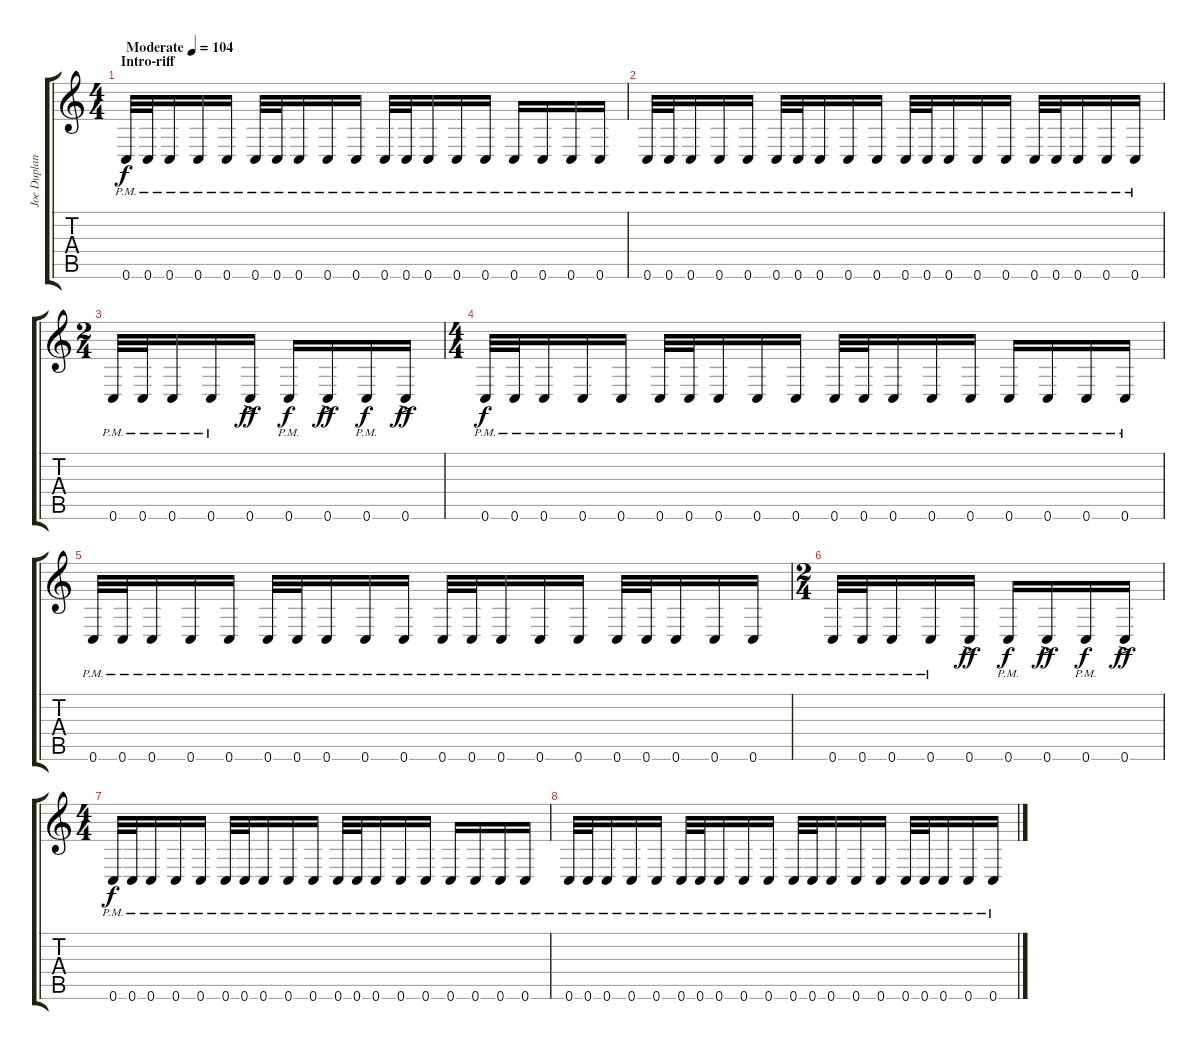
\track ("Joe Duplantier" "Joe Duplan") {instrument overdrivenguitar}
\staff {score tabs}
\tuning (D4 A3 F3 C3 G2 C2) {hide}
\ts (4 4)
\section ("" "Intro-riff")
\tempo (104 "Moderate")
\clef g2
\ks c
0.6{pm}.32{dy f instrument overdrivenguitar} 0.6{pm}.32 0.6{pm}.16 0.6{pm}.16 0.6{pm}.16 0.6{pm}.32 0.6{pm}.32 0.6{pm}.16 0.6{pm}.16 0.6{pm}.16 0.6{pm}.32 0.6{pm}.32 0.6{pm}.16 0.6{pm}.16 0.6{pm}.16 0.6{pm}.16 0.6{pm}.16 0.6{pm}.16 0.6{pm}.16 |
0.6{pm}.32 0.6{pm}.32 0.6{pm}.16 0.6{pm}.16 0.6{pm}.16 0.6{pm}.32 0.6{pm}.32 0.6{pm}.16 0.6{pm}.16 0.6{pm}.16 0.6{pm}.32 0.6{pm}.32 0.6{pm}.16 0.6{pm}.16 0.6{pm}.16 0.6{pm}.32 0.6{pm}.32 0.6{pm}.16 0.6{pm}.16 0.6{pm}.16 |
\ts (2 4)
0.6{pm}.32 0.6{pm}.32 0.6{pm}.16 0.6{pm}.16 0.6{ac}.16{dy ff} 0.6{pm}.16{dy f} 0.6{ac}.16{dy ff} 0.6{pm}.16{dy f} 0.6{ac}.16{dy ff} |
\ts (4 4)
0.6{pm}.32{dy f} 0.6{pm}.32 0.6{pm}.16 0.6{pm}.16 0.6{pm}.16 0.6{pm}.32 0.6{pm}.32 0.6{pm}.16 0.6{pm}.16 0.6{pm}.16 0.6{pm}.32 0.6{pm}.32 0.6{pm}.16 0.6{pm}.16 0.6{pm}.16 0.6{pm}.16 0.6{pm}.16 0.6{pm}.16 0.6{pm}.16 |
0.6{pm}.32 0.6{pm}.32 0.6{pm}.16 0.6{pm}.16 0.6{pm}.16 0.6{pm}.32 0.6{pm}.32 0.6{pm}.16 0.6{pm}.16 0.6{pm}.16 0.6{pm}.32 0.6{pm}.32 0.6{pm}.16 0.6{pm}.16 0.6{pm}.16 0.6{pm}.32 0.6{pm}.32 0.6{pm}.16 0.6{pm}.16 0.6{pm}.16 |
\ts (2 4)
0.6{pm}.32 0.6{pm}.32 0.6{pm}.16 0.6{pm}.16 0.6{ac}.16{dy ff} 0.6{pm}.16{dy f} 0.6{ac}.16{dy ff} 0.6{pm}.16{dy f} 0.6{ac}.16{dy ff} |
\ts (4 4)
0.6{pm}.32{dy f} 0.6{pm}.32 0.6{pm}.16 0.6{pm}.16 0.6{pm}.16 0.6{pm}.32 0.6{pm}.32 0.6{pm}.16 0.6{pm}.16 0.6{pm}.16 0.6{pm}.32 0.6{pm}.32 0.6{pm}.16 0.6{pm}.16 0.6{pm}.16 0.6{pm}.16 0.6{pm}.16 0.6{pm}.16 0.6{pm}.16 |
0.6{pm}.32 0.6{pm}.32 0.6{pm}.16 0.6{pm}.16 0.6{pm}.16 0.6{pm}.32 0.6{pm}.32 0.6{pm}.16 0.6{pm}.16 0.6{pm}.16 0.6{pm}.32 0.6{pm}.32 0.6{pm}.16 0.6{pm}.16 0.6{pm}.16 0.6{pm}.32 0.6{pm}.32 0.6{pm}.16 0.6{pm}.16 0.6{pm}.16
